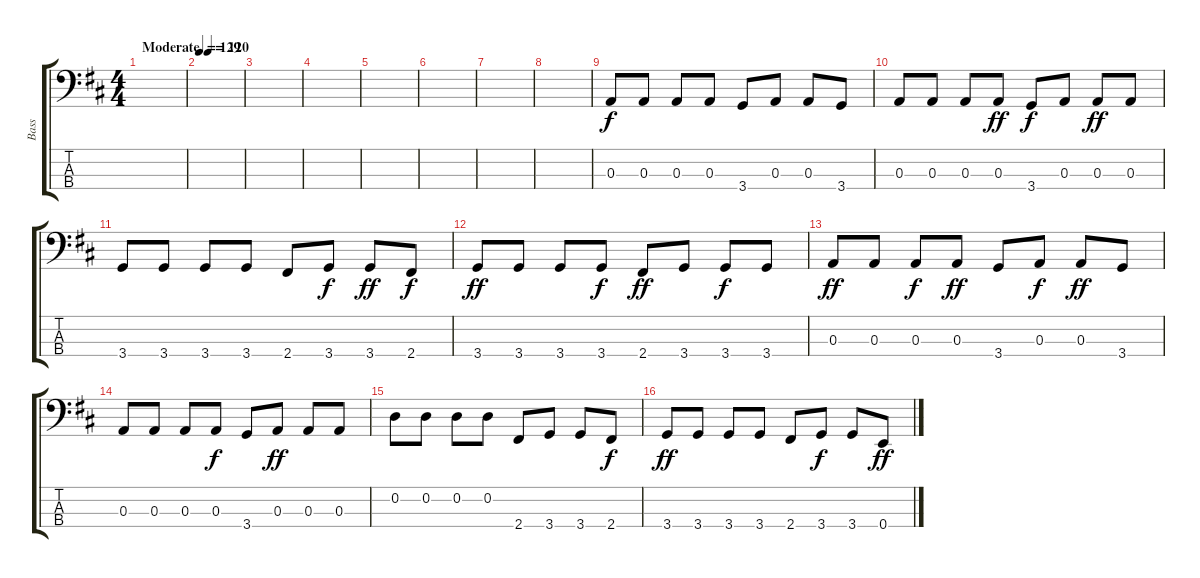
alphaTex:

\track ("Bass" "Bass") {instrument electricbassfinger}
\staff {score tabs}
\tuning (G2 D2 A1 E1) {hide}
\ts (4 4)
\tempo (120 "Moderate")
\clef f4
\ks d
|
\tempo 129
|
|
|
|
|
|
|
0.3.8 0.3.8 0.3.8 0.3.8 3.4.8 0.3.8 0.3.8 3.4.8 |
0.3.8 0.3.8{dy f} 0.3.8 0.3.8{dy ff} 3.4.8{dy f} 0.3.8 0.3.8{dy ff} 0.3.8 |
3.4.8 3.4.8 3.4.8 3.4.8 2.4.8 3.4.8{dy f} 3.4.8{dy ff} 2.4.8{dy f} |
3.4.8{dy ff} 3.4.8 3.4.8 3.4.8{dy f} 2.4.8{dy ff} 3.4.8 3.4.8{dy f} 3.4.8 |
0.3.8{dy ff} 0.3.8 0.3.8{dy f} 0.3.8{dy ff} 3.4.8 0.3.8{dy f} 0.3.8{dy ff} 3.4.8 |
0.3.8 0.3.8 0.3.8 0.3.8{dy f} 3.4.8 0.3.8{dy ff} 0.3.8 0.3.8 |
0.2.8 0.2.8 0.2.8 0.2.8 2.4.8 3.4.8 3.4.8 2.4.8{dy f} |
3.4.8{dy ff} 3.4.8 3.4.8 3.4.8 2.4.8 3.4.8{dy f} 3.4.8 0.4.8{dy ff}
